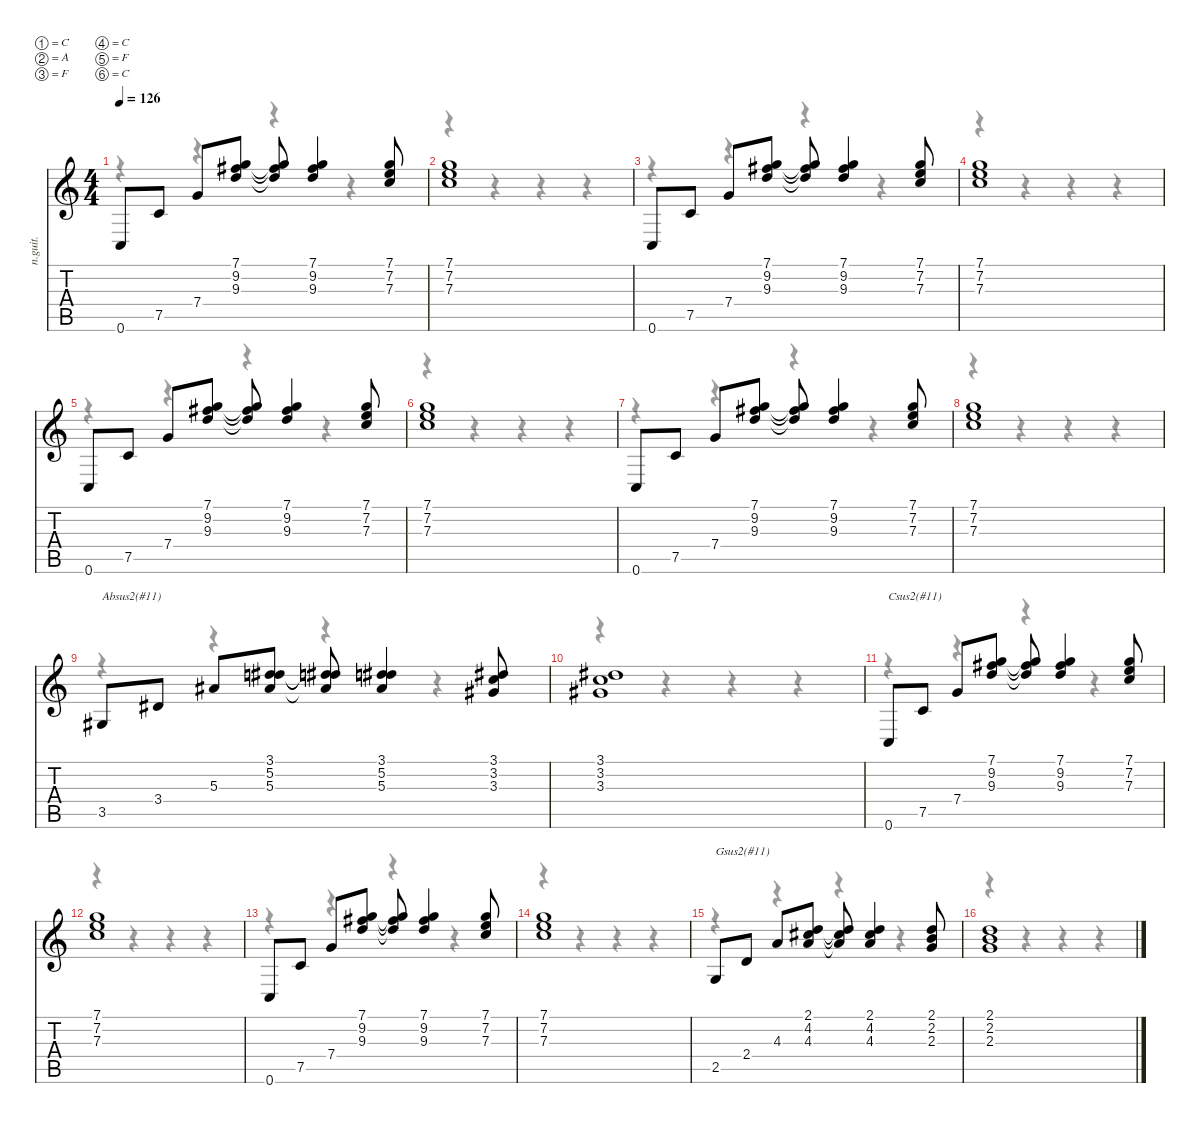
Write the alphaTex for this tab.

\defaultSystemsLayout 4
\hideDynamics
\bracketExtendMode nobrackets
\otherSystemsTrackNameOrientation horizontal
\track ("Joe Satriani rythmique" "n.guit.") {instrument acousticguitarnylon}
\staff {score tabs}
\tuning (C4 A3 F3 C3 F2 C2)
\voice
\ts (4 4)
\tempo 126
\clef g2
\ks c
0.6.8{dy f} 7.5.8 7.4.8 (7.1 9.2{acc #} 9.3).8 (7.1{t} 9.2{t acc #} 9.3{t}).8 (7.1 9.2{acc #} 9.3).4 (7.1 7.2 7.3).8 |
(7.1 7.2 7.3).1 |
0.6.8 7.5.8 7.4.8 (7.1 9.2{acc #} 9.3).8 (7.1{t} 9.2{t acc #} 9.3{t}).8 (7.1 9.2{acc #} 9.3).4 (7.1 7.2 7.3).8 |
(7.1 7.2 7.3).1 |
0.6.8 7.5.8 7.4.8 (7.1 9.2{acc #} 9.3).8 (7.1{t} 9.2{t acc #} 9.3{t}).8 (7.1 9.2{acc #} 9.3).4 (7.1 7.2 7.3).8 |
(7.1 7.2 7.3).1 |
0.6.8 7.5.8 7.4.8 (7.1 9.2{acc #} 9.3).8 (7.1{t} 9.2{t acc #} 9.3{t}).8 (7.1 9.2{acc #} 9.3).4 (7.1 7.2 7.3).8 |
(7.1 7.2 7.3).1 |
3.5{acc #}.8{txt "Absus2(#11)"} 3.4{acc #}.8 5.3{acc #}.8 (3.1{acc #} 5.2 5.3{acc #}).8 (3.1{t acc #} 5.2{t} 5.3{t acc #}).8 (3.1{acc #} 5.2 5.3{acc #}).4 (3.1{acc #} 3.2 3.3{acc #}).8 |
(3.1{acc #} 3.2 3.3{acc #}).1 |
0.6.8{txt "Csus2(#11)"} 7.5.8 7.4.8 (7.1 9.2{acc #} 9.3).8 (7.1{t} 9.2{t acc #} 9.3{t}).8 (7.1 9.2{acc #} 9.3).4 (7.1 7.2 7.3).8 |
(7.1 7.2 7.3).1 |
0.6.8 7.5.8 7.4.8 (7.1 9.2{acc #} 9.3).8 (7.1{t} 9.2{t acc #} 9.3{t}).8 (7.1 9.2{acc #} 9.3).4 (7.1 7.2 7.3).8 |
(7.1 7.2 7.3).1 |
2.5.8{txt "Gsus2(#11)"} 2.4.8 4.3.8 (2.1 4.2{acc #} 4.3).8 (2.1{t} 4.2{t acc #} 4.3{t}).8 (2.1 4.2{acc #} 4.3).4 (2.1 2.2 2.3).8 |
(2.1 2.2 2.3).1
\voice
\clef g2
\ottava regular
\simile none
\ks c
r.4{dy mf} r.4 r.4 r.4 |
r.4 r.4 r.4 r.4 |
r.4 r.4 r.4 r.4 |
r.4 r.4 r.4 r.4 |
r.4 r.4 r.4 r.4 |
r.4 r.4 r.4 r.4 |
r.4 r.4 r.4 r.4 |
r.4 r.4 r.4 r.4 |
r.4 r.4 r.4 r.4 |
r.4 r.4 r.4 r.4 |
r.4 r.4 r.4 r.4 |
r.4 r.4 r.4 r.4 |
r.4 r.4 r.4 r.4 |
r.4 r.4 r.4 r.4 |
r.4 r.4 r.4 r.4 |
r.4 r.4 r.4 r.4
